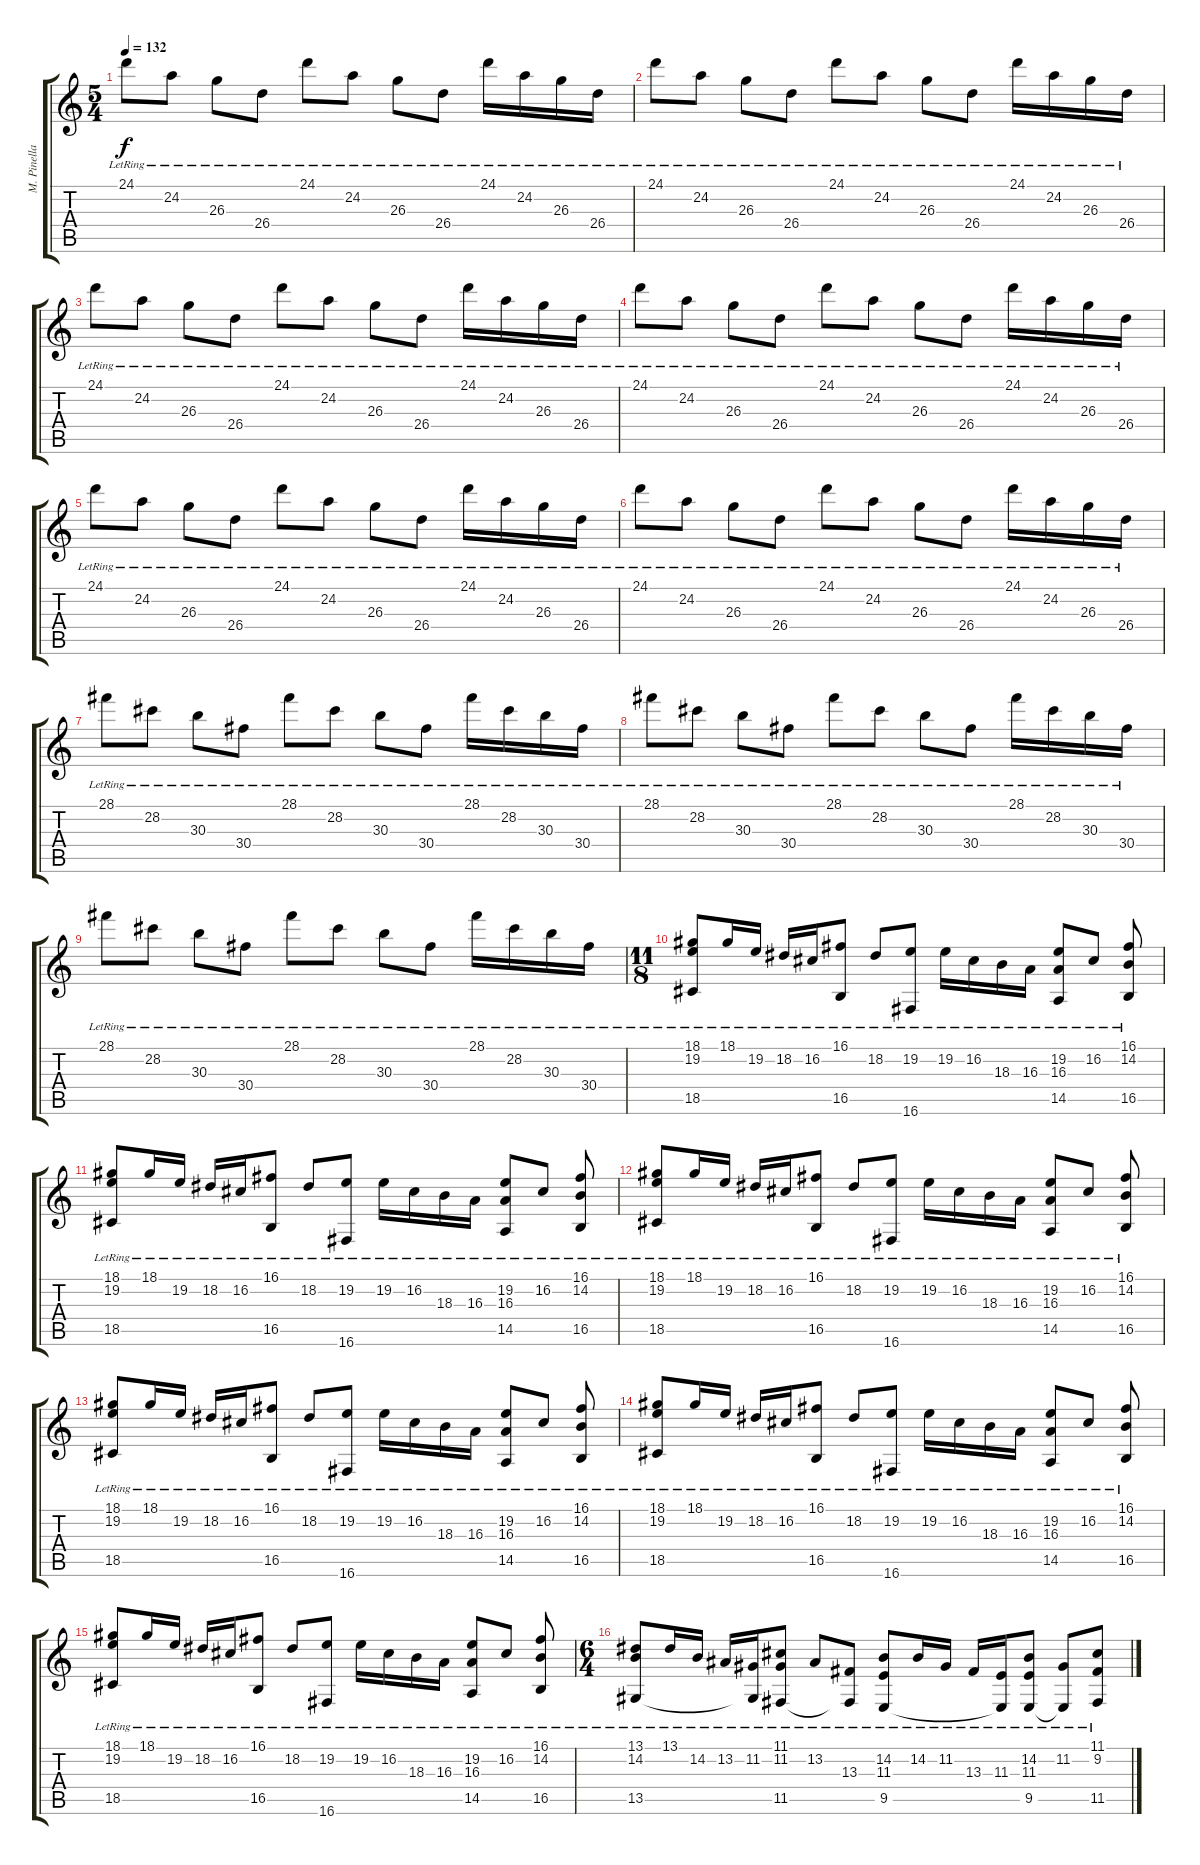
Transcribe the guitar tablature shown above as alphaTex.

\track ("M. Pinella [Piano, Add. Guitar]" "M. Pinella") {instrument pad1newage}
\staff {score tabs}
\tuning (D4 A3 F3 C3 G2 D2) {hide}
\ts (5 4)
\tempo 132
\clef g2
\ks c
24.1{lr}.8{dy f} 24.2{lr}.8 26.3{lr}.8 26.4{lr}.8 24.1{lr}.8 24.2{lr}.8 26.3{lr}.8 26.4{lr}.8 24.1{lr}.16 24.2{lr}.16 26.3{lr}.16 26.4{lr}.16 |
24.1{lr}.8 24.2{lr}.8 26.3{lr}.8 26.4{lr}.8 24.1{lr}.8 24.2{lr}.8 26.3{lr}.8 26.4{lr}.8 24.1{lr}.16 24.2{lr}.16 26.3{lr}.16 26.4{lr}.16 |
24.1{lr}.8 24.2{lr}.8 26.3{lr}.8 26.4{lr}.8 24.1{lr}.8 24.2{lr}.8 26.3{lr}.8 26.4{lr}.8 24.1{lr}.16 24.2{lr}.16 26.3{lr}.16 26.4{lr}.16 |
24.1{lr}.8 24.2{lr}.8 26.3{lr}.8 26.4{lr}.8 24.1{lr}.8 24.2{lr}.8 26.3{lr}.8 26.4{lr}.8 24.1{lr}.16 24.2{lr}.16 26.3{lr}.16 26.4{lr}.16 |
24.1{lr}.8 24.2{lr}.8 26.3{lr}.8 26.4{lr}.8 24.1{lr}.8 24.2{lr}.8 26.3{lr}.8 26.4{lr}.8 24.1{lr}.16 24.2{lr}.16 26.3{lr}.16 26.4{lr}.16 |
24.1{lr}.8 24.2{lr}.8 26.3{lr}.8 26.4{lr}.8 24.1{lr}.8 24.2{lr}.8 26.3{lr}.8 26.4{lr}.8 24.1{lr}.16 24.2{lr}.16 26.3{lr}.16 26.4{lr}.16 |
28.1{lr}.8 28.2{lr}.8 30.3{lr}.8 30.4{lr}.8 28.1{lr}.8 28.2{lr}.8 30.3{lr}.8 30.4{lr}.8 28.1{lr}.16 28.2{lr}.16 30.3{lr}.16 30.4{lr}.16 |
28.1{lr}.8 28.2{lr}.8 30.3{lr}.8 30.4{lr}.8 28.1{lr}.8 28.2{lr}.8 30.3{lr}.8 30.4{lr}.8 28.1{lr}.16 28.2{lr}.16 30.3{lr}.16 30.4{lr}.16 |
28.1{lr}.8 28.2{lr}.8 30.3{lr}.8 30.4{lr}.8 28.1{lr}.8 28.2{lr}.8 30.3{lr}.8 30.4{lr}.8 28.1{lr}.16 28.2{lr}.16 30.3{lr}.16 30.4{lr}.16 |
\ts (11 8)
(18.1{lr} 19.2{lr} 18.5{lr}).8{volume 15 instrument brightacousticpiano} 18.1{lr}.16 19.2{lr}.16 18.2{lr}.16 16.2{lr}.16 (16.1{lr} 16.5{lr}).8 18.2{lr}.8 (19.2{lr} 16.6{lr}).8 19.2{lr}.16 16.2{lr}.16 18.3{lr}.16 16.3{lr}.16 (19.2{lr} 16.3{lr} 14.5{lr}).8 16.2{lr}.8 (16.1{lr} 14.2{lr} 16.5{lr}).8 |
(18.1{lr} 19.2{lr} 18.5{lr}).8{volume 14 instrument brightacousticpiano} 18.1{lr}.16 19.2{lr}.16 18.2{lr}.16 16.2{lr}.16 (16.1{lr} 16.5{lr}).8 18.2{lr}.8 (19.2{lr} 16.6{lr}).8 19.2{lr}.16 16.2{lr}.16 18.3{lr}.16 16.3{lr}.16 (19.2{lr} 16.3{lr} 14.5{lr}).8 16.2{lr}.8 (16.1{lr} 14.2{lr} 16.5{lr}).8 |
(18.1{lr} 19.2{lr} 18.5{lr}).8{volume 14 instrument brightacousticpiano} 18.1{lr}.16 19.2{lr}.16 18.2{lr}.16 16.2{lr}.16 (16.1{lr} 16.5{lr}).8 18.2{lr}.8 (19.2{lr} 16.6{lr}).8 19.2{lr}.16 16.2{lr}.16 18.3{lr}.16 16.3{lr}.16 (19.2{lr} 16.3{lr} 14.5{lr}).8 16.2{lr}.8 (16.1{lr} 14.2{lr} 16.5{lr}).8 |
(18.1{lr} 19.2{lr} 18.5{lr}).8{volume 14 instrument brightacousticpiano} 18.1{lr}.16 19.2{lr}.16 18.2{lr}.16 16.2{lr}.16 (16.1{lr} 16.5{lr}).8 18.2{lr}.8 (19.2{lr} 16.6{lr}).8 19.2{lr}.16 16.2{lr}.16 18.3{lr}.16 16.3{lr}.16 (19.2{lr} 16.3{lr} 14.5{lr}).8 16.2{lr}.8 (16.1{lr} 14.2{lr} 16.5{lr}).8 |
(18.1{lr} 19.2{lr} 18.5{lr}).8{volume 14 instrument brightacousticpiano} 18.1{lr}.16 19.2{lr}.16 18.2{lr}.16 16.2{lr}.16 (16.1{lr} 16.5{lr}).8 18.2{lr}.8 (19.2{lr} 16.6{lr}).8 19.2{lr}.16 16.2{lr}.16 18.3{lr}.16 16.3{lr}.16 (19.2{lr} 16.3{lr} 14.5{lr}).8 16.2{lr}.8 (16.1{lr} 14.2{lr} 16.5{lr}).8 |
(18.1{lr} 19.2{lr} 18.5{lr}).8{volume 14 instrument brightacousticpiano} 18.1{lr}.16 19.2{lr}.16 18.2{lr}.16 16.2{lr}.16 (16.1{lr} 16.5{lr}).8 18.2{lr}.8 (19.2{lr} 16.6{lr}).8 19.2{lr}.16 16.2{lr}.16 18.3{lr}.16 16.3{lr}.16 (19.2{lr} 16.3{lr} 14.5{lr}).8 16.2{lr}.8 (16.1{lr} 14.2{lr} 16.5{lr}).8 |
\ts (6 4)
(13.1{lr} 14.2{lr} 13.5{lr}).8{volume 14 instrument brightacousticpiano} 13.1{lr}.16 14.2{lr}.16 13.2{lr}.16 (11.2{lr} 13.5{t}).16 (11.1{lr} 11.2{lr} 11.5{lr}).8 13.2{lr}.8 (13.3{lr} 11.5{t}).8 (14.2{lr} 11.3{lr} 9.5{lr}).8 14.2{lr}.16 11.2{lr}.16 13.3{lr}.16 (11.3{lr} 9.5{t}).16 (14.2{lr} 11.3{lr} 9.5{lr}).8 (11.2{lr} 9.5{t}).8 (11.1{lr} 9.2{lr} 11.5{lr}).8
